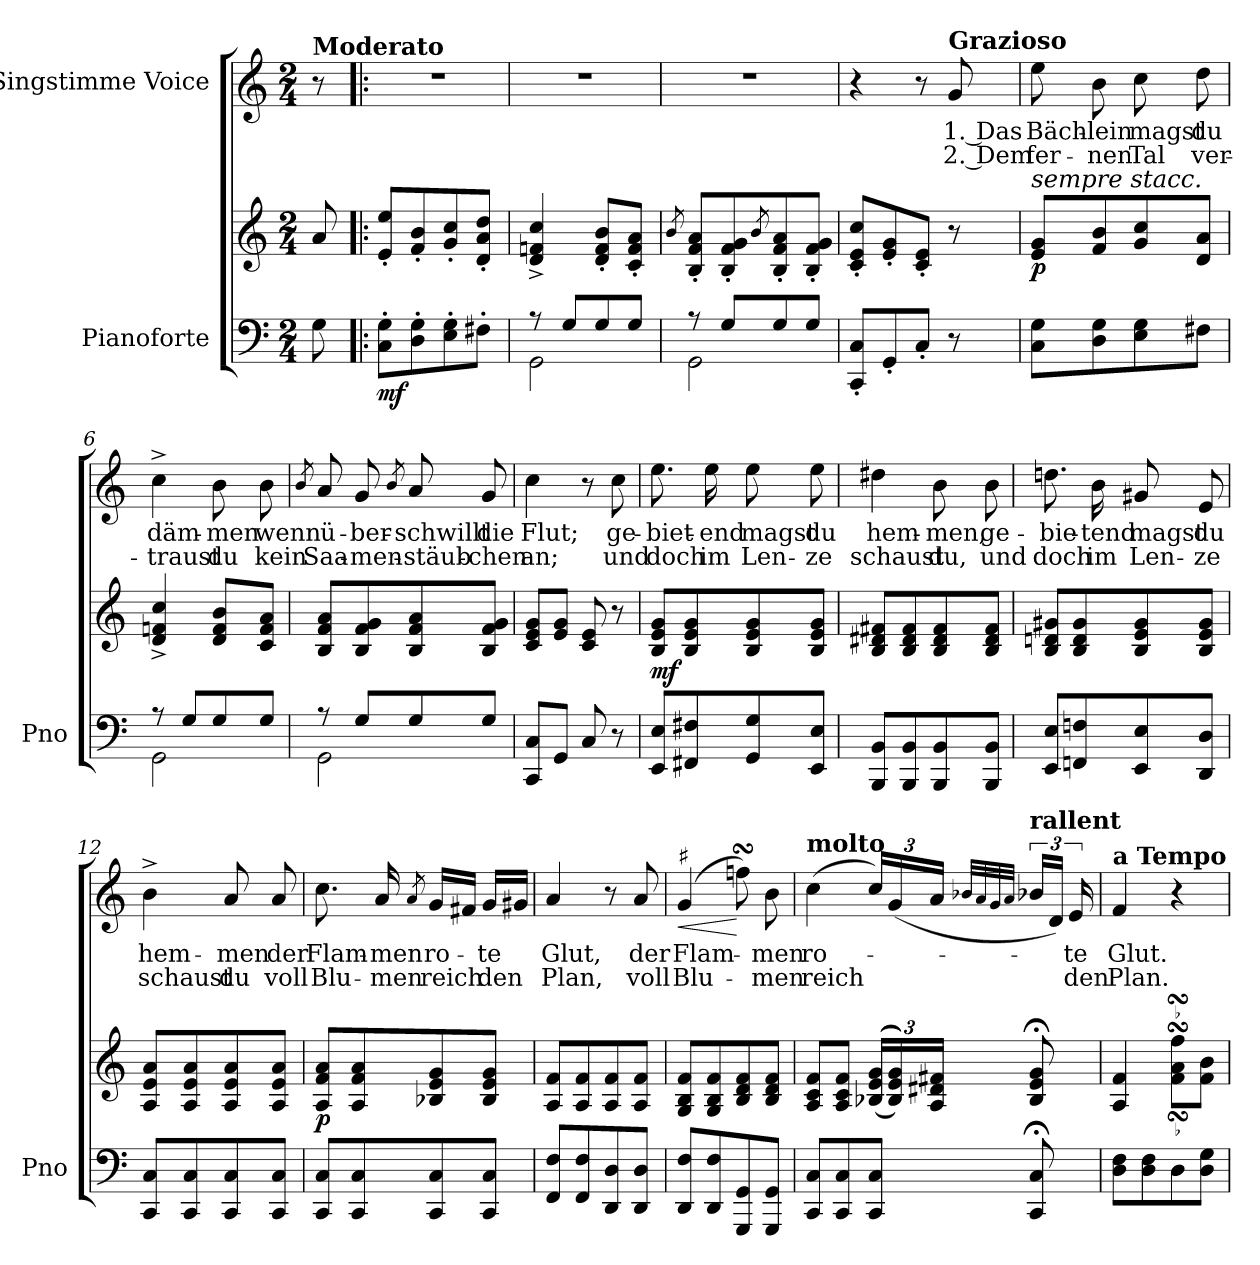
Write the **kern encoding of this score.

**kern	**kern	**dynam	**kern	**text	**text	**dynam
*part2	*part2	*part2	*part1	*part1	*part1	*part1
*staff3	*staff2	*staff2/3	*staff1	*staff1	*staff1	*staff1
*I"Pianoforte	*	*	*I"Singstimme Voice	*	*	*
*I'Pno	*	*	*	*	*	*
*clefF4	*clefG2	*	*clefG2	*	*	*
*k[]	*k[]	*	*k[]	*	*	*
*M2/4	*M2/4	*	*M2/4	*	*	*
=	=	=	=	=	=	=
!	!	!	!LO:TX:a:B:t=Moderato	!	!	!
8G\	8a/	.	8r	.	.	.
=1!|:	=1!|:	=1!|:	=1!|:	=1!|:	=1!|:	=1!|:
!	!	!LO:DY:b=2	!	!	!	!
8C\' 8G\'L	8e/' 8ee/'L	mf	2r	.	.	.
8D\' 8G\'	8f/' 8b/'	.	.	.	.	.
8E\' 8G\'	8g/' 8cc/'	.	.	.	.	.
8F#X'\J	8d/' 8a/' 8dd/'J	.	.	.	.	.
=2	=2	=2	=2	=2	=2	=2
*^	*	*	*	*	*	*
8r	2GG\	4d/^> 4fn/^> 4cc/^>	.	2r	.	.	.
8G/L	.	.	.	.	.	.	.
8G/	.	8d/' 8f/' 8b/'L	.	.	.	.	.
8G/J	.	8c/' 8f/' 8a/'J	.	.	.	.	.
=3	=3	=3	=3	=3	=3	=3	=3
.	.	8qb/	.	.	.	.	.
8r	2GG\	8B/' 8f/' 8a/'L	.	2r	.	.	.
8G/L	.	8B/' 8f/' 8g/'	.	.	.	.	.
.	.	8qb/	.	.	.	.	.
8G/	.	8B/' 8f/' 8a/'	.	.	.	.	.
8G/J	.	8B/' 8f/' 8g/'J	.	.	.	.	.
*v	*v	*	*	*	*	*	*
=4	=4	=4	=4	=4	=4	=4
8CC/' 8C/'L	8c/' 8e/' 8cc/'L	.	4r	.	.	.
8GG'/	8e/' 8g/'	.	.	.	.	.
8C'/J	8c/' 8e/'J	.	8r	.	.	.
!	!	!	!LO:TX:a:B:t=Grazioso	!	!	!
8r	8r	.	8g/	1. Das	2. Dem	.
=5	=5	=5	=5	=5	=5	=5
!	!LO:TX:i:t=sempre stacc.	!	!	!	!	!
!	!	!LO:DY:b	!	!	!	!
8C\ 8G\L	8e/ 8g/L	p	8ee\	Bäch-	fer-	.
8D\ 8G\	8f/ 8b/	.	8b\	-lein	-nen	.
8E\ 8G\	8g/ 8cc/	.	8cc\	magst	Tal	.
8F#X\J	8d/ 8a/J	.	8dd\	du	ver-	.
=6	=6	=6	=6	=6	=6	=6
*^	*	*	*	*	*	*
8r	2GG\	4d/^ 4fn/^ 4cc/^	.	4cc^\	däm-	-traust	.
8G/L	.	.	.	.	.	.	.
8G/	.	8d/ 8f/ 8b/L	.	8b\	-men	du	.
8G/J	.	8c/ 8f/ 8a/J	.	8b\	wenn	kein	.
=7	=7	=7	=7	=7	=7	=7	=7
.	.	.	.	8qb/	.	.	.
8r	2GG\	8B/ 8f/ 8a/L	.	8a/	ü-	Saa-	.
8G/L	.	8B/ 8f/ 8g/	.	8g/	-ber-	-men-	.
.	.	.	.	8qb/	.	.	.
8G/	.	8B/ 8f/ 8a/	.	8a/	-schwillt	-stäub-	.
8G/J	.	8B/ 8f/ 8g/J	.	8g/	die	-chen	.
*v	*v	*	*	*	*	*	*
=8	=8	=8	=8	=8	=8	=8
8CC/ 8C/L	8c/ 8e/ 8g/L	.	4cc\	Flut;	an;	.
8GG/J	8e/ 8g/J	.	.	.	.	.
8C/	8c/ 8e/	.	8r	.	.	.
8r	8r	.	8cc\	ge-	und	.
=9	=9	=9	=9	=9	=9	=9
!	!	!LO:DY:b	!	!	!	!
8EE/ 8E/L	8B/ 8e/ 8g/L	mf	8.ee\	-biet-	doch	.
8FF#X/ 8F#X/	8B/ 8e/ 8g/	.	.	.	.	.
.	.	.	16ee\	-end	im	.
8GG/ 8G/	8B/ 8e/ 8g/	.	8ee\	magst	Len-	.
8EE/ 8E/J	8B/ 8e/ 8g/J	.	8ee\	du	-ze	.
=10	=10	=10	=10	=10	=10	=10
8BBB/ 8BB/L	8B/ 8d#X/ 8f#X/L	.	4dd#X\	hem-	schaust	.
8BBB/ 8BB/	8B/ 8d#/ 8f#/	.	.	.	.	.
8BBB/ 8BB/	8B/ 8d#/ 8f#/	.	8b\	-men,	du,	.
8BBB/ 8BB/J	8B/ 8d#/ 8f#/J	.	8b\	ge-	und	.
=11	=11	=11	=11	=11	=11	=11
8EE/ 8E/L	8B/ 8dn/ 8g#X/L	.	8.ddn\	-bie-	doch	.
8FFn/ 8Fn/	8B/ 8d/ 8g#/	.	.	.	.	.
.	.	.	16b\	-tend	im	.
8EE/ 8E/	8B/ 8e/ 8g#/	.	8g#X/	magst	Len-	.
8DD/ 8D/J	8B/ 8e/ 8g#/J	.	8e/	du	-ze	.
=12	=12	=12	=12	=12	=12	=12
8CC/ 8C/L	8A/ 8e/ 8a/L	.	4b^\	hem-	schaust	.
8CC/ 8C/	8A/ 8e/ 8a/	.	.	.	.	.
8CC/ 8C/	8A/ 8e/ 8a/	.	8a/	-men	du	.
8CC/ 8C/J	8A/ 8e/ 8a/J	.	8a/	der	voll	.
=13	=13	=13	=13	=13	=13	=13
!	!	!LO:DY:b	!	!	!	!
8CC/ 8C/L	8A/ 8f/ 8a/L	p	8.cc\	Flam-	Blu-	.
8CC/ 8C/	8A/ 8f/ 8a/	.	.	.	.	.
.	.	.	16a/	-men	-men	.
.	.	.	8qa/	.	.	.
8CC/ 8C/	8B-X/ 8e/ 8g/	.	16g/LL	ro-	reich	.
.	.	.	16f#X/JJ	.	.	.
8CC/ 8C/J	8B-/ 8e/ 8g/J	.	16g/LL	-te	den	.
.	.	.	16g#X/JJ	.	.	.
=14	=14	=14	=14	=14	=14	=14
8FF/ 8F/L	8A/ 8f/L	.	4a/	Glut,	Plan,	.
8FF/ 8F/	8A/ 8f/	.	.	.	.	.
8DD/ 8D/	8A/ 8f/	.	8r	.	.	.
8DD/ 8D/J	8A/ 8f/J	.	8a/	der	voll	.
=15	=15	=15	=15	=15	=15	=15
!	!	!	!LO:TX:a:t=♯	!	!	!
!	!	!	!	!	!	!LO:HP:b
8DD/ 8F/L	8G/ 8B/ 8f/L	.	(<4g/	Flam-	Blu-	<
8DD/ 8F/	8G/ 8B/ 8f/	.	.	.	.	.
8GGG/ 8GG/	8B/ 8d/ 8f/	.	8ffnsSSs\)	.	.	[
8GGG/ 8GG/J	8B/ 8d/ 8f/J	.	8b\	-men	-men	.
=16	=16	=16	=16	=16	=16	=16
!	!	!	!LO:TX:a:B:t=molto	!	!	!
8CC/ 8C/L	8A/ 8c/ 8f/L	.	(4cc\	-ro-	reich	.
8CC/ 8C/	8A/ 8c/ 8f/J	.	.	.	.	.
*	*Xbrackettup	*	*Xbrackettup	*	*	*
8CC/ 8C/J	((>(>24B-X/ 24e/ 24g/LL	.	24cc/LL)	.	.	.
.	24B-/ 24e/ 24g/)))	.	(24g/	.	.	.
.	24A/ 24d#X/ 24f#X/JJ	.	24a/JJ	.	.	.
.	.	.	32qb-X/LLL	.	.	.
.	.	.	32qa/	.	.	.
.	.	.	32qg/	.	.	.
.	.	.	32qa/JJJ	.	.	.
*	*	*	*brackettup	*	*	*
!	!	!	!LO:TX:a:B:t=rallent	!	!	!
8CC/;< 8C/;<	8B-/;< 8e/;< 8g/;<	.	24b-X/LL	.	.	.
.	.	.	24d/JJ)	.	.	.
.	.	.	24e/	-te	den	.
=17	=17	=17	=17	=17	=17	=17
!	!	!	!LO:TX:a:B:t=a Tempo	!	!	!
8D\ 8F\L	4A/ 4f/	.	4f/	Glut.	Plan.	.
8D\ 8F\	.	.	.	.	.	.
8D\	8f\sSSS 8a\sSSS 8ff\sSSSL	.	4r	.	.	.
8D\ 8G\J	8f\ 8b\J	.	.	.	.	.
=	=	=	=	=	=	=
*-	*-	*-	*-	*-	*-	*-
